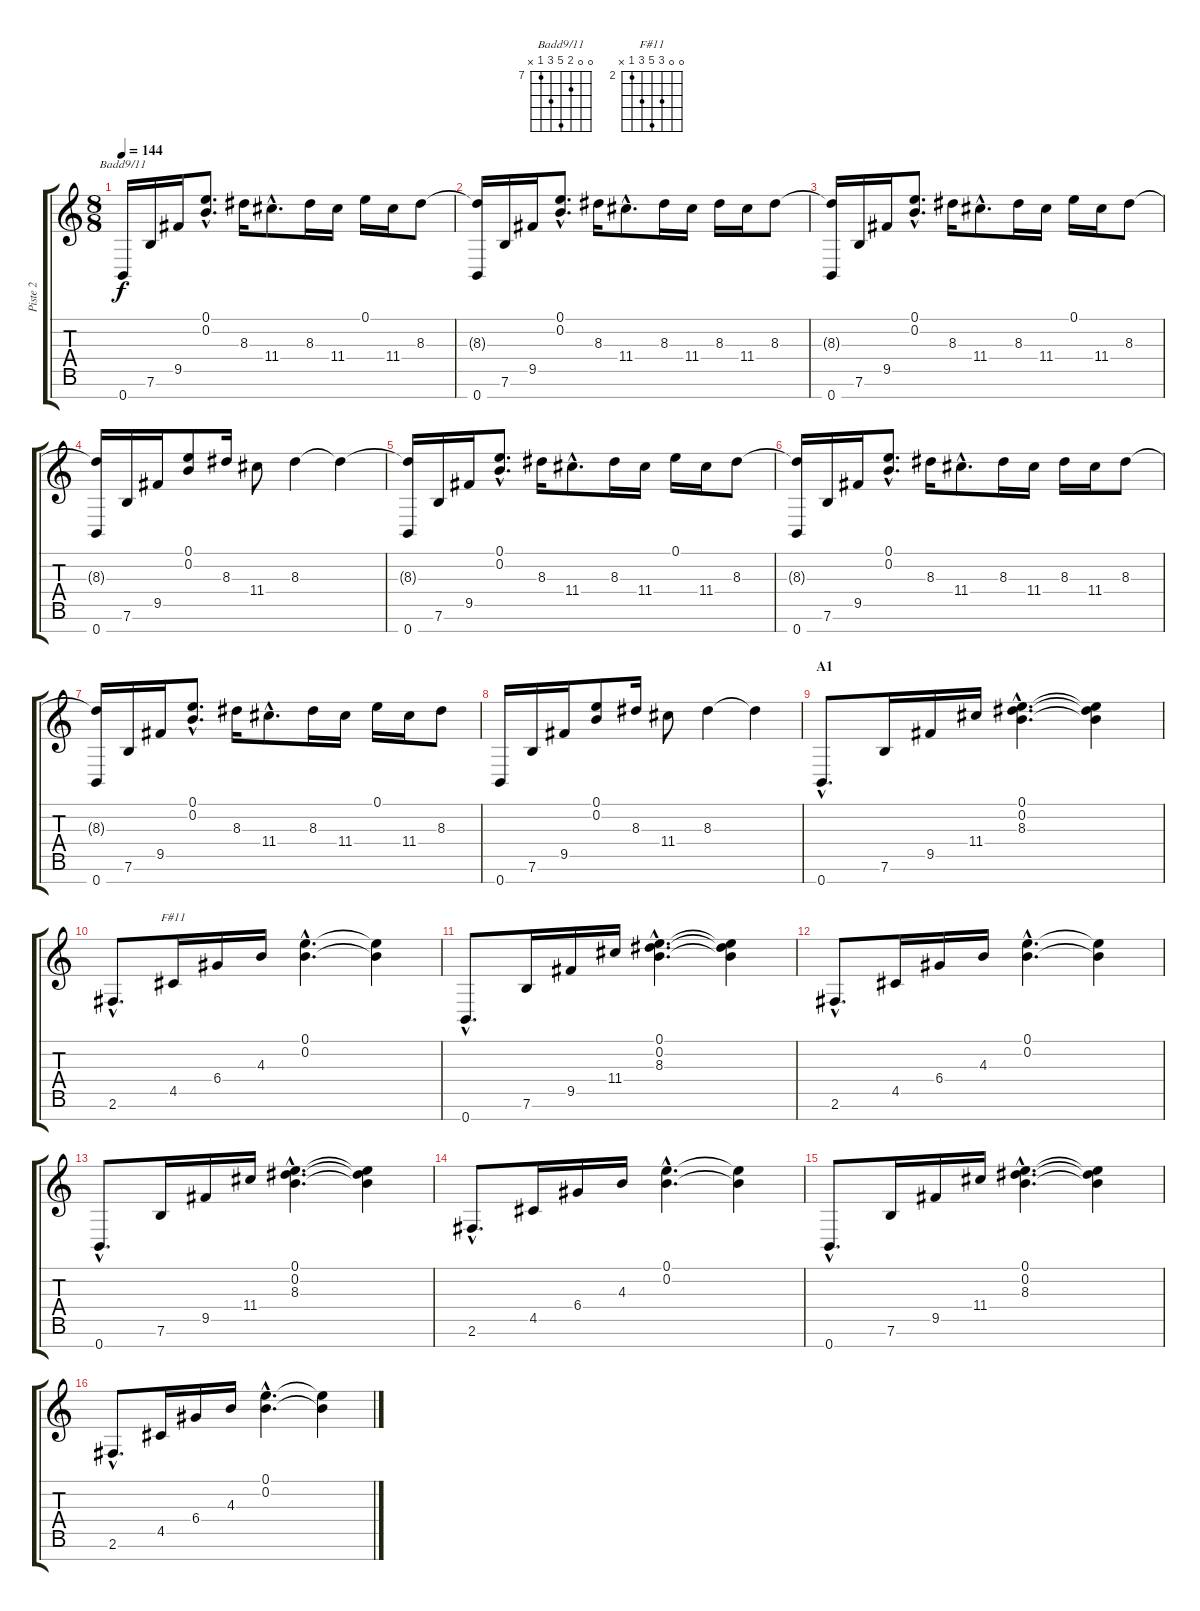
\track ("Piste 2" "Piste 2") {instrument electricguitarjazz}
\staff {score tabs}
\tuning (E4 B3 G3 D3 A2 E2 B1) {hide}
\chord ("Badd9/11" 0 0 8 11 9 7 x) {firstfret 7}
\chord ("F#11" 0 0 4 6 4 2 x) {firstfret 2}
\ts (8 8)
\tempo 144
\clef g2
\ks c
0.7.16{ch "Badd9/11" dy f instrument electricguitarjazz} 7.6.16 9.5.16 (0.1{hac} 0.2{hac}).8{d} 8.3.16 11.4{hac}.8{d} 8.3.16 11.4.16 0.1.16 11.4.16 8.3.8 |
(8.3{t} 0.7).16 7.6.16 9.5.16 (0.1{hac} 0.2{hac}).8{d} 8.3.16 11.4{hac}.8{d} 8.3.16 11.4.16 8.3.16 11.4.16 8.3.8 |
(8.3{t} 0.7).16 7.6.16 9.5.16 (0.1{hac} 0.2{hac}).8{d} 8.3.16 11.4{hac}.8{d} 8.3.16 11.4.16 0.1.16 11.4.16 8.3.8 |
(8.3{t} 0.7).16 7.6.16 9.5.16 (0.1 0.2).8 8.3.16 11.4.8 8.3.4 8.3{t}.4 |
(8.3{t} 0.7).16 7.6.16 9.5.16 (0.1{hac} 0.2{hac}).8{d} 8.3.16 11.4{hac}.8{d} 8.3.16 11.4.16 0.1.16 11.4.16 8.3.8 |
(8.3{t} 0.7).16 7.6.16 9.5.16 (0.1{hac} 0.2{hac}).8{d} 8.3.16 11.4{hac}.8{d} 8.3.16 11.4.16 8.3.16 11.4.16 8.3.8 |
(8.3{t} 0.7).16 7.6.16 9.5.16 (0.1{hac} 0.2{hac}).8{d} 8.3.16 11.4{hac}.8{d} 8.3.16 11.4.16 0.1.16 11.4.16 8.3.8 |
0.7.16 7.6.16 9.5.16 (0.1 0.2).8 8.3.16 11.4.8 8.3.4 8.3{t}.4 |
\section ("" "A1")
0.7{hac}.8{d} 7.6.16 9.5.16 11.4.16 (0.1{hac} 0.2{hac} 8.3{hac}).4{d} (0.1{t} 0.2{t} 8.3{t}).4 |
2.6{hac}.8{d} 4.5.16{ch "F#11"} 6.4.16 4.3.16 (0.1{hac} 0.2{hac}).4{d} (0.1{t} 0.2{t}).4 |
0.7{hac}.8{d} 7.6.16 9.5.16 11.4.16 (0.1{hac} 0.2{hac} 8.3{hac}).4{d} (0.1{t} 0.2{t} 8.3{t}).4 |
2.6{hac}.8{d} 4.5.16 6.4.16 4.3.16 (0.1{hac} 0.2{hac}).4{d} (0.1{t} 0.2{t}).4 |
0.7{hac}.8{d} 7.6.16 9.5.16 11.4.16 (0.1{hac} 0.2{hac} 8.3{hac}).4{d} (0.1{t} 0.2{t} 8.3{t}).4 |
2.6{hac}.8{d} 4.5.16 6.4.16 4.3.16 (0.1{hac} 0.2{hac}).4{d} (0.1{t} 0.2{t}).4 |
0.7{hac}.8{d} 7.6.16 9.5.16 11.4.16 (0.1{hac} 0.2{hac} 8.3{hac}).4{d} (0.1{t} 0.2{t} 8.3{t}).4 |
2.6{hac}.8{d} 4.5.16 6.4.16 4.3.16 (0.1{hac} 0.2{hac}).4{d} (0.1{t} 0.2{t}).4
